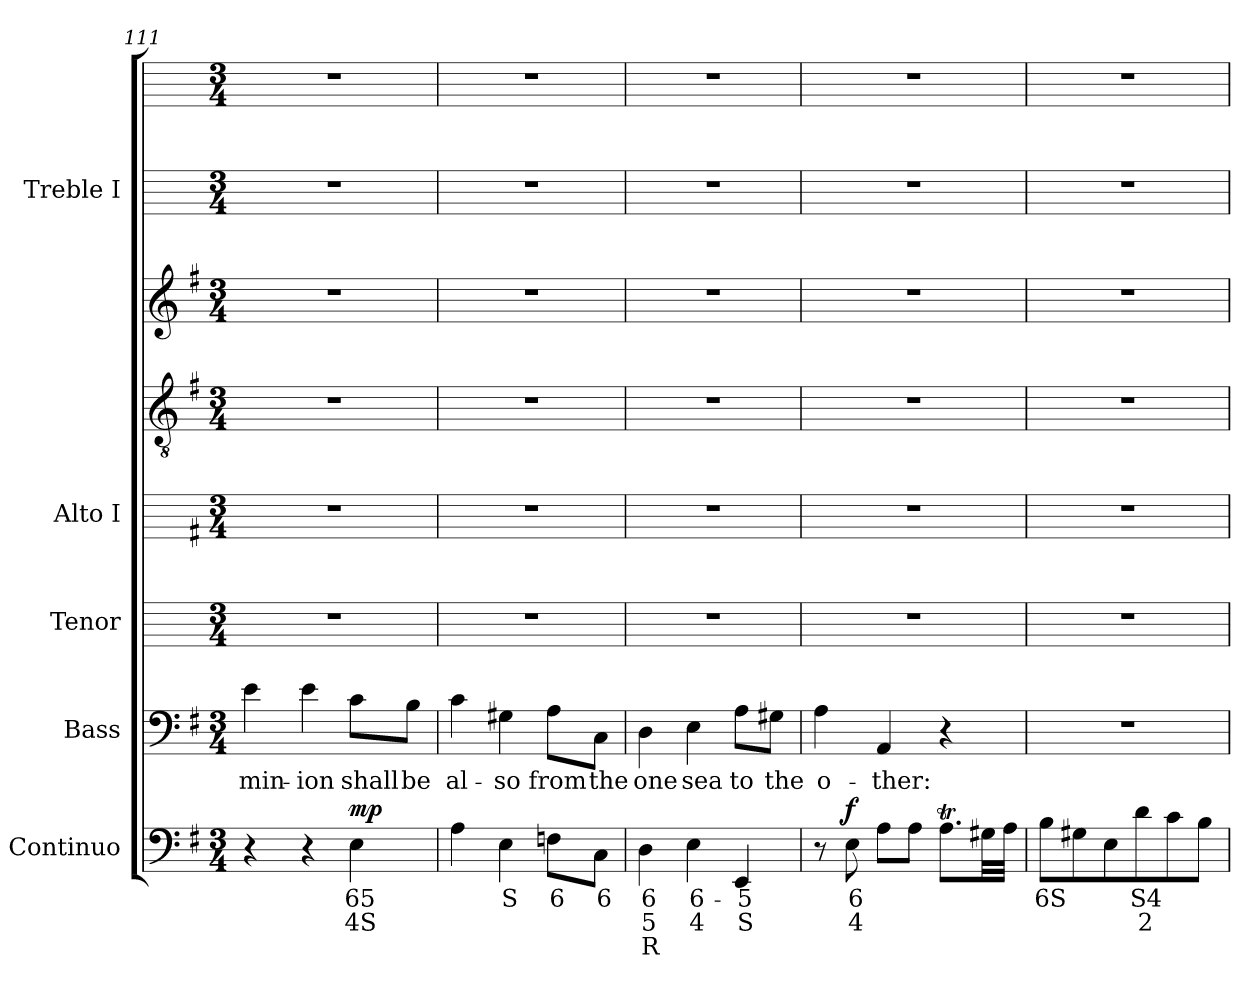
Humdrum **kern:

**kern	**text	**text	**text	**dynam	**kern	**text	**kern	**kern	**kern	**kern	**kern	**kern
*part5	*part5	*part5	*part5	*part5	*part4	*part4	*part3	*part2	*part2	*part2	*part1	*part1
*staff8	*staff8	*staff8	*staff8	*staff8	*staff7	*staff7	*staff6	*staff5	*staff4	*staff3	*staff2	*staff1
*I"Continuo	*	*	*	*	*I"Bass	*	*I"Tenor	*I"Alto I	*	*	*I"Treble I	*
*	*	*	*	*	*I'B	*	*I'T	*I'A	*	*	*	*
*clefF4	*	*	*	*	*clefF4	*	*	*	*clefGv2	*clefG2	*	*
*k[f#]	*	*	*	*	*k[f#]	*	*	*k[f#]	*k[f#]	*k[f#]	*	*
*G:	*	*	*	*	*G:	*	*	*G:	*G:	*G:	*	*
*M3/4	*	*	*	*	*M3/4	*	*M3/4	*M3/4	*M3/4	*M3/4	*M3/4	*M3/4
=111	=111	=111	=111	=111	=111	=111	=111	=111	=111	=111	=111	=111
!	!	!	!	!	!	!LO:LY:b	!	!	!	!	!	!
4r	.	.	.	.	4e	-min-	2.r	2.r	2.r	2.r	2.r	2.r
!	!	!	!	!	!	!LO:LY:b	!	!	!	!	!	!
4r	.	.	.	.	4e	-ion	.	.	.	.	.	.
!	!LO:LY:b	!LO:LY:b	!	!LO:DY:b	!	!LO:LY:b	!	!	!	!	!	!
4E	65	4S	.	mp	8c\L	shall	.	.	.	.	.	.
!	!	!	!	!	!	!LO:LY:b	!	!	!	!	!	!
.	.	.	.	.	8B\J	be	.	.	.	.	.	.
=112	=112	=112	=112	=112	=112	=112	=112	=112	=112	=112	=112	=112
!	!	!	!	!	!	!LO:LY:b	!	!	!	!	!	!
4A	.	.	.	.	4c	al-	2.r	2.r	2.r	2.r	2.r	2.r
!	!LO:LY:b	!	!	!	!	!LO:LY:b	!	!	!	!	!	!
4E	S	.	.	.	4G#X	-so	.	.	.	.	.	.
!	!LO:LY:b	!	!	!	!	!LO:LY:b	!	!	!	!	!	!
8FnL	6	.	.	.	8A\L	from	.	.	.	.	.	.
!	!LO:LY:b	!	!	!	!	!LO:LY:b	!	!	!	!	!	!
8CJ	6	.	.	.	8C\J	the	.	.	.	.	.	.
=113	=113	=113	=113	=113	=113	=113	=113	=113	=113	=113	=113	=113
!	!LO:LY:b	!LO:LY:b	!LO:LY:b	!	!	!LO:LY:b	!	!	!	!	!	!
4D	6	5	R	.	4D	one	2.r	2.r	2.r	2.r	2.r	2.r
!	!LO:LY:b	!LO:LY:b	!	!	!	!LO:LY:b	!	!	!	!	!	!
4E	6-	4	.	.	4E	sea	.	.	.	.	.	.
!	!LO:LY:b	!LO:LY:b	!	!	!	!LO:LY:b	!	!	!	!	!	!
4EE	5	S	.	.	8A\L	to	.	.	.	.	.	.
!	!	!	!	!	!	!LO:LY:b	!	!	!	!	!	!
.	.	.	.	.	8G#X\J	the	.	.	.	.	.	.
=114	=114	=114	=114	=114	=114	=114	=114	=114	=114	=114	=114	=114
!	!	!	!	!	!	!LO:LY:b	!	!	!	!	!	!
8r	.	.	.	.	4A	o-	2.r	2.r	2.r	2.r	2.r	2.r
!	!LO:LY:b	!LO:LY:b	!	!LO:DY:b	!	!	!	!	!	!	!	!
8E	6	4	.	f	.	.	.	.	.	.	.	.
!	!	!	!	!	!	!LO:LY:b	!	!	!	!	!	!
8AL	.	.	.	.	4AA	-ther:	.	.	.	.	.	.
8AJ	.	.	.	.	.	.	.	.	.	.	.	.
8.ATL	.	.	.	.	4r	.	.	.	.	.	.	.
32G#XLL	.	.	.	.	.	.	.	.	.	.	.	.
32AJJJ	.	.	.	.	.	.	.	.	.	.	.	.
=115	=115	=115	=115	=115	=115	=115	=115	=115	=115	=115	=115	=115
!	!LO:LY:b	!	!	!	!LO:N:vis=1	!	!	!	!	!	!	!
8BL	6S	.	.	.	2.r	.	2.r	2.r	2.r	2.r	2.r	2.r
8G#X	.	.	.	.	.	.	.	.	.	.	.	.
8E	.	.	.	.	.	.	.	.	.	.	.	.
!	!LO:LY:b	!LO:LY:b	!	!	!	!	!	!	!	!	!	!
8d	S4	2	.	.	.	.	.	.	.	.	.	.
8c	.	.	.	.	.	.	.	.	.	.	.	.
8BJ	.	.	.	.	.	.	.	.	.	.	.	.
=	=	=	=	=	=	=	=	=	=	=	=	=
*-	*-	*-	*-	*-	*-	*-	*-	*-	*-	*-	*-	*-
